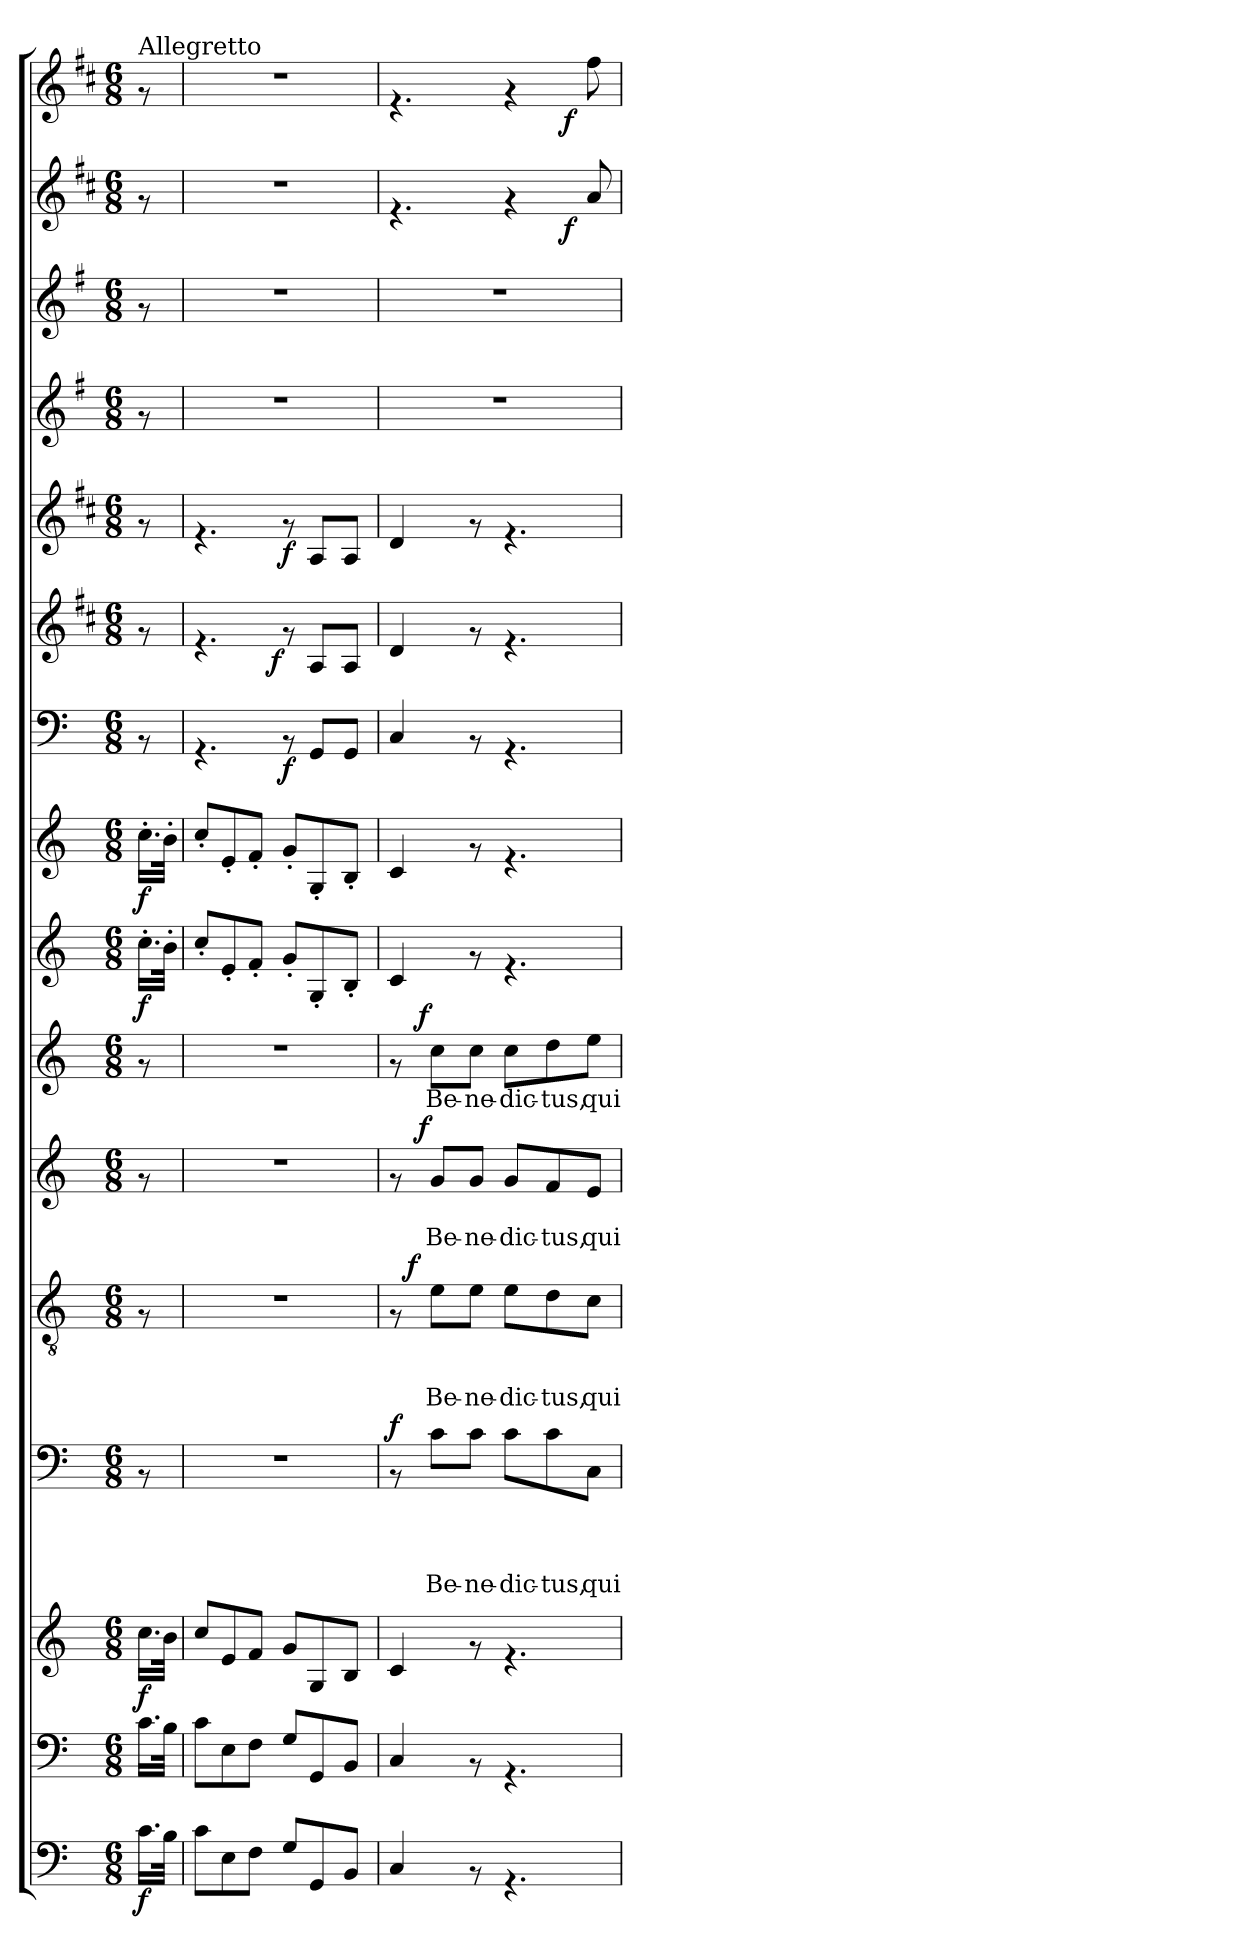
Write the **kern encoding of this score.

**kern	**dynam	**kern	**dynam	**kern	**kern	**text	**text	**text	**text	**dynam	**kern	**text	**text	**text	**dynam	**kern	**text	**text	**dynam	**kern	**text	**dynam	**kern	**dynam	**kern	**dynam	**kern	**dynam	**kern	**dynam	**kern	**dynam	**kern	**kern	**kern	**dynam	**kern	**dynam
*part16	*part16	*part15	*part15	*part14	*part13	*part13	*part13	*part13	*part13	*part13	*part12	*part12	*part12	*part12	*part12	*part11	*part11	*part11	*part11	*part10	*part10	*part10	*part9	*part9	*part8	*part8	*part7	*part7	*part6	*part6	*part5	*part5	*part4	*part3	*part2	*part2	*part1	*part1
*staff16	*staff16	*staff15	*staff15	*staff14	*staff13	*staff13	*staff13	*staff13	*staff13	*staff13	*staff12	*staff12	*staff12	*staff12	*staff12	*staff11	*staff11	*staff11	*staff11	*staff10	*staff10	*staff10	*staff9	*staff9	*staff8	*staff8	*staff7	*staff7	*staff6	*staff6	*staff5	*staff5	*staff4	*staff3	*staff2	*staff2	*staff1	*staff1
*clefF4	*	*clefF4	*	*clefG2	*clefF4	*	*	*	*	*	*clefGv2	*	*	*	*	*clefG2	*	*	*	*clefG2	*	*	*clefG2	*	*clefG2	*	*clefF4	*	*clefG2	*	*clefG2	*	*clefG2	*clefG2	*clefG2	*	*clefG2	*
*	*	*	*	*	*	*	*	*	*	*	*	*	*	*	*	*	*	*	*	*	*	*	*	*	*	*	*	*	*ITrd1c2	*	*ITrd1c2	*	*ITrd-3c-5	*ITrd-3c-5	*ITrd1c2	*	*ITrd1c2	*
*k[]	*	*k[]	*	*k[]	*k[]	*	*	*	*	*	*k[]	*	*	*	*	*k[]	*	*	*	*k[]	*	*	*k[]	*	*k[]	*	*k[]	*	*k[]	*	*k[]	*	*k[]	*k[]	*k[]	*	*k[]	*
*C:	*	*C:	*	*C:	*C:	*	*	*	*	*	*C:	*	*	*	*	*C:	*	*	*	*C:	*	*	*C:	*	*C:	*	*C:	*	*C:	*	*C:	*	*C:	*C:	*C:	*	*C:	*
*M6/8	*	*M6/8	*	*M6/8	*M6/8	*	*	*	*	*	*M6/8	*	*	*	*	*M6/8	*	*	*	*M6/8	*	*	*M6/8	*	*M6/8	*	*M6/8	*	*M6/8	*	*M6/8	*	*M6/8	*M6/8	*M6/8	*	*M6/8	*
=1	=1	=1	=1	=1	=1	=1	=1	=1	=1	=1	=1	=1	=1	=1	=1	=1	=1	=1	=1	=1	=1	=1	=1	=1	=1	=1	=1	=1	=1	=1	=1	=1	=1	=1	=1	=1	=1	=1
!	!	!	!	!	!	!	!	!	!	!	!	!	!	!	!	!	!	!	!	!	!	!	!	!	!	!	!	!	!	!	!	!	!	!	!	!	!LO:TX:a:t=Allegretto	!
!	!LO:DY:b	!	!LO:DY:a	!	!	!	!	!	!	!	!	!	!	!	!	!	!	!	!	!	!	!	!	!LO:DY:b	!	!LO:DY:b	!	!	!	!	!	!	!	!	!	!	!	!
16.c\LL	f	16.c\LL	f	16.cc\LL	8rAA	.	.	.	.	.	8rF	.	.	.	.	8rf	.	.	.	8rf	.	.	16.cc'>\LL	f	16.cc'>\LL	f	8rAA	.	8rf	.	8rf	.	8rf	8rf	8rf	.	8rf	.
32B\JJk	.	32B\JJk	.	32b\JJk	.	.	.	.	.	.	.	.	.	.	.	.	.	.	.	.	.	.	32b'>\JJk	.	32b'>\JJk	.	.	.	.	.	.	.	.	.	.	.	.	.
=2	=2	=2	=2	=2	=2	=2	=2	=2	=2	=2	=2	=2	=2	=2	=2	=2	=2	=2	=2	=2	=2	=2	=2	=2	=2	=2	=2	=2	=2	=2	=2	=2	=2	=2	=2	=2	=2	=2
*	*	*	*	*	*	*	*	*	*	*	*	*	*	*	*	*	*	*	*	*	*	*	*	*	*	*	*	*	*^	*	*	*	*	*	*	*	*	*
8c\L	.	8c\L	.	8cc/L	2.r	.	.	.	.	.	2.r	.	.	.	.	2.r	.	.	.	2.r	.	.	8cc'</L	.	8cc'</L	.	4.rAA	.	4.rf	4ryy	.	4.rf	.	2.r	2.r	2.r	.	2.r	.
8E\	.	8E\	.	8e/	.	.	.	.	.	.	.	.	.	.	.	.	.	.	.	.	.	.	8e'</	.	8e'</	.	.	.	.	.	.	.	.	.	.	.	.	.	.
8F\J	.	8F\J	.	8f/J	.	.	.	.	.	.	.	.	.	.	.	.	.	.	.	.	.	.	8f'</J	.	8f'</J	.	.	.	.	16.ryy	.	.	.	.	.	.	.	.	.
!	!	!	!	!	!	!	!	!	!	!	!	!	!	!	!	!	!	!	!	!	!	!	!	!	!	!	!	!	!	!	!LO:DY:b	!	!	!	!	!	!	!	!
.	.	.	.	.	.	.	.	.	.	.	.	.	.	.	.	.	.	.	.	.	.	.	.	.	.	.	.	.	.	4ryy	f	.	.	.	.	.	.	.	.
!	!	!	!	!	!	!	!	!	!	!	!	!	!	!	!	!	!	!	!	!	!	!	!	!	!	!	!	!LO:DY:b	!	!	!	!	!LO:DY:b	!	!	!	!	!	!
8G/L	.	8G/L	.	8g/L	.	.	.	.	.	.	.	.	.	.	.	.	.	.	.	.	.	.	8g'</L	.	8g'</L	.	8rAA	f	8rf	.	.	8rf	f	.	.	.	.	.	.
8GG/	.	8GG/	.	8G/	.	.	.	.	.	.	.	.	.	.	.	.	.	.	.	.	.	.	8G'</	.	8G'</	.	8GG/L	.	8G/L	.	.	8G/L	.	.	.	.	.	.	.
.	.	.	.	.	.	.	.	.	.	.	.	.	.	.	.	.	.	.	.	.	.	.	.	.	.	.	.	.	.	8ryy	.	.	.	.	.	.	.	.	.
8BB/J	.	8BB/J	.	8B/J	.	.	.	.	.	.	.	.	.	.	.	.	.	.	.	.	.	.	8B'</J	.	8B'</J	.	8GG/J	.	8G/J	.	.	8G/J	.	.	.	.	.	.	.
.	.	.	.	.	.	.	.	.	.	.	.	.	.	.	.	.	.	.	.	.	.	.	.	.	.	.	.	.	.	32ryy	.	.	.	.	.	.	.	.	.
=3	=3	=3	=3	=3	=3	=3	=3	=3	=3	=3	=3	=3	=3	=3	=3	=3	=3	=3	=3	=3	=3	=3	=3	=3	=3	=3	=3	=3	=3	=3	=3	=3	=3	=3	=3	=3	=3	=3	=3
!	!	!	!	!	!	!	!	!	!	!LO:DY:a	!	!	!	!	!	!	!	!	!	!	!	!	!	!	!	!	!	!	!	!	!	!	!	!	!	!	!	!	!
*	*	*	*	*	*	*	*	*	*	*	*^	*	*	*	*	*^	*	*	*	*^	*	*	*	*	*	*	*	*	*v	*v	*	*	*	*	*	*^	*	*^	*
4C/	.	4C/	.	4c/	8rAA	.	.	.	.	f	8rF	16ryy	.	.	.	.	8rf	16.ryy	.	.	.	8rf	16.ryy	.	.	4c/	.	4c/	.	4C/	.	4c/	.	4c/	.	2.r	2.r	4.rf	2ryy	.	4.rf	2ryy	.
!	!	!	!	!	!	!	!	!	!	!	!	!	!	!	!	!LO:DY:a	!	!	!	!	!	!	!	!	!	!	!	!	!	!	!	!	!	!	!	!	!	!	!	!	!	!	!
.	.	.	.	.	.	.	.	.	.	.	.	2ryy	.	.	.	f	.	.	.	.	.	.	.	.	.	.	.	.	.	.	.	.	.	.	.	.	.	.	.	.	.	.	.
!	!	!	!	!	!	!	!	!	!	!	!	!	!	!	!	!	!	!	!	!	!LO:DY:a	!	!	!	!LO:DY:a	!	!	!	!	!	!	!	!	!	!	!	!	!	!	!	!	!	!
.	.	.	.	.	.	.	.	.	.	.	.	.	.	.	.	.	.	2ryy	.	.	f	.	2ryy	.	f	.	.	.	.	.	.	.	.	.	.	.	.	.	.	.	.	.	.
!	!	!	!	!	!	!	!	!	!LO:LY:b	!	!	!	!	!	!LO:LY:b	!	!	!	!	!LO:LY:b	!	!	!	!LO:LY:b	!	!	!	!	!	!	!	!	!	!	!	!	!	!	!	!	!	!	!
.	.	.	.	.	8c\L	.	.	.	Be-	.	8e\L	.	.	.	Be-	.	8g/L	.	.	Be-	.	8cc\L	.	Be-	.	.	.	.	.	.	.	.	.	.	.	.	.	.	.	.	.	.	.
!	!	!	!	!	!	!	!	!	!LO:LY:b	!	!	!	!	!	!LO:LY:b	!	!	!	!	!LO:LY:b	!	!	!	!LO:LY:b	!	!	!	!	!	!	!	!	!	!	!	!	!	!	!	!	!	!	!
8rAA	.	8rAA	.	8rf	8c\J	.	.	.	-ne-	.	8e\J	.	.	.	-ne-	.	8g/J	.	.	-ne-	.	8cc\J	.	-ne-	.	8rf	.	8rf	.	8rAA	.	8rf	.	8rf	.	.	.	.	.	.	.	.	.
!	!	!	!	!	!	!	!	!	!LO:LY:b	!	!	!	!	!	!LO:LY:b	!	!	!	!	!LO:LY:b	!	!	!	!LO:LY:b	!	!	!	!	!	!	!	!	!	!	!	!	!	!	!	!	!	!	!
4.rAA	.	4.rAA	.	4.rf	8c\L	.	.	.	-dic-	.	8e\L	.	.	.	-dic-	.	8g/L	.	.	-dic-	.	8cc\L	.	-dic-	.	4.rf	.	4.rf	.	4.rAA	.	4.rf	.	4.rf	.	.	.	4rf	.	.	4rf	.	.
!	!	!	!	!	!	!	!	!	!LO:LY:b	!	!	!	!	!	!LO:LY:b	!	!	!	!	!LO:LY:b	!	!	!	!LO:LY:b	!	!	!	!	!	!	!	!	!	!	!	!	!	!	!	!	!	!	!
.	.	.	.	.	8c\	.	.	.	-tus,	.	8d\	.	.	.	-tus,	.	8f/	.	.	-tus,	.	8dd\	.	-tus,	.	.	.	.	.	.	.	.	.	.	.	.	.	.	16ryy	.	.	16ryy	.
!	!	!	!	!	!	!	!	!	!	!	!	!	!	!	!	!	!	!	!	!	!	!	!	!	!	!	!	!	!	!	!	!	!	!	!	!	!	!	!	!LO:DY:b	!	!	!LO:DY:b
.	.	.	.	.	.	.	.	.	.	.	.	8.ryy	.	.	.	.	.	.	.	.	.	.	.	.	.	.	.	.	.	.	.	.	.	.	.	.	.	.	8.ryy	f	.	8.ryy	f
.	.	.	.	.	.	.	.	.	.	.	.	.	.	.	.	.	.	8ryy	.	.	.	.	8ryy	.	.	.	.	.	.	.	.	.	.	.	.	.	.	.	.	.	.	.	.
!	!	!	!	!	!	!	!	!	!LO:LY:b	!	!	!	!	!	!LO:LY:b	!	!	!	!	!LO:LY:b	!	!	!	!LO:LY:b	!	!	!	!	!	!	!	!	!	!	!	!	!	!	!	!	!	!	!
.	.	.	.	.	8C\J	.	.	.	qui	.	8c\J	.	.	.	qui	.	8e/J	.	.	qui	.	8ee\J	.	qui	.	.	.	.	.	.	.	.	.	.	.	.	.	8g/	.	.	8ee\	.	.
.	.	.	.	.	.	.	.	.	.	.	.	.	.	.	.	.	.	32ryy	.	.	.	.	32ryy	.	.	.	.	.	.	.	.	.	.	.	.	.	.	.	.	.	.	.	.
*	*	*	*	*	*	*	*	*	*	*	*v	*v	*	*	*	*	*	*	*	*	*	*v	*v	*	*	*	*	*	*	*	*	*	*	*	*	*	*	*v	*v	*	*v	*v	*
*	*	*	*	*	*	*	*	*	*	*	*	*	*	*	*	*v	*v	*	*	*	*	*	*	*	*	*	*	*	*	*	*	*	*	*	*	*	*	*	*
=	=	=	=	=	=	=	=	=	=	=	=	=	=	=	=	=	=	=	=	=	=	=	=	=	=	=	=	=	=	=	=	=	=	=	=	=	=	=
*-	*-	*-	*-	*-	*-	*-	*-	*-	*-	*-	*-	*-	*-	*-	*-	*-	*-	*-	*-	*-	*-	*-	*-	*-	*-	*-	*-	*-	*-	*-	*-	*-	*-	*-	*-	*-	*-	*-
